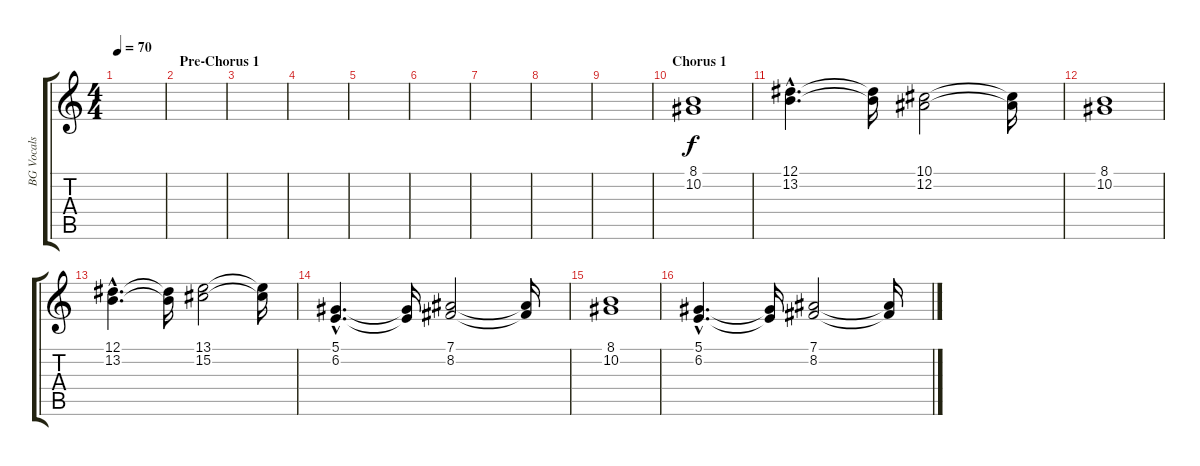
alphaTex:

\track ("BG Vocals" "BG Vocals") {instrument choiraahs}
\staff {score tabs}
\tuning (Eb4 Bb3 Gb3 Db3 Ab2 Eb2) {hide}
\ts (4 4)
\tempo 70
\clef g2
\ks c
|
\section ("" "Pre-Chorus 1")
|
|
|
|
|
|
|
|
\section ("" "Chorus 1")
(8.1 10.2).1 |
(12.1{hac} 13.2{hac}).4{d} (12.1{t} 13.2{t}).16 (10.1 12.2).2 (10.1{t} 12.2{t}).16 |
(8.1 10.2).1 |
(12.1{hac} 13.2{hac}).4{d} (12.1{t} 13.2{t}).16 (13.1 15.2).2 (13.1{t} 15.2{t}).16 |
(5.1{hac} 6.2{hac}).4{d} (5.1{t} 6.2{t}).16 (7.1 8.2).2 (7.1{t} 8.2{t}).16 |
(8.1 10.2).1 |
(5.1{hac} 6.2{hac}).4{d} (5.1{t} 6.2{t}).16 (7.1 8.2).2 (7.1{t} 8.2{t}).16
